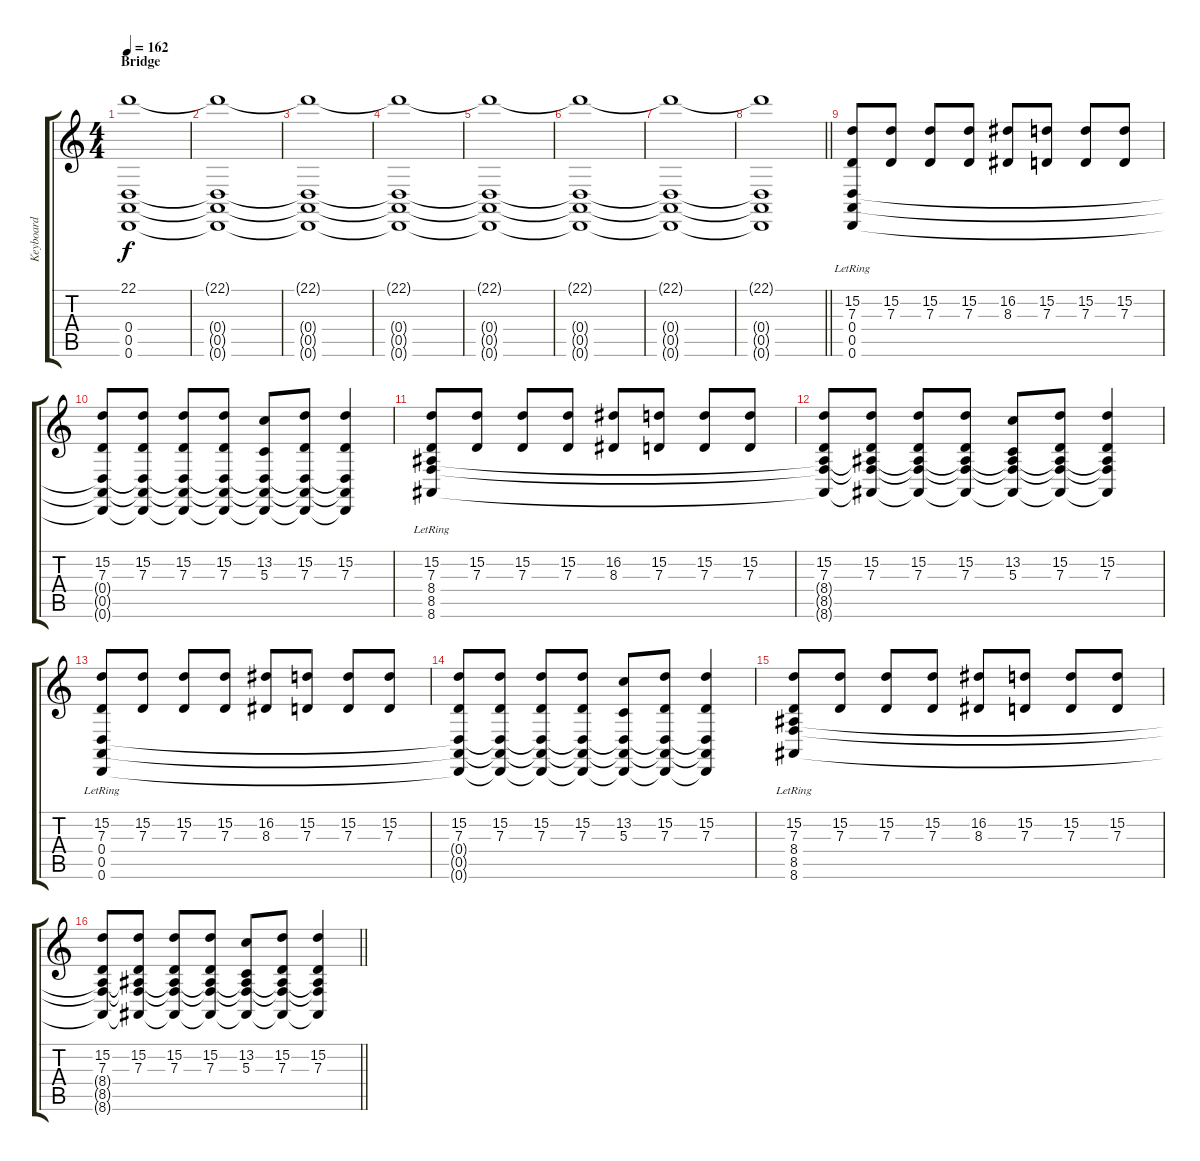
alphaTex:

\track ("Keyboard" "Keyboard") {instrument stringensemble1}
\staff {score tabs}
\tuning (E4 B3 G3 D3 A2 D2) {hide}
\ts (4 4)
\section ("" "Bridge")
\tempo 162
\clef g2
\ks c
(22.1 0.4 0.5 0.6).1{dy f} |
(22.1{t} 0.4{t} 0.5{t} 0.6{t}).1 |
(22.1{t} 0.4{t} 0.5{t} 0.6{t}).1 |
(22.1{t} 0.4{t} 0.5{t} 0.6{t}).1 |
(22.1{t} 0.4{t} 0.5{t} 0.6{t}).1 |
(22.1{t} 0.4{t} 0.5{t} 0.6{t}).1 |
(22.1{t} 0.4{t} 0.5{t} 0.6{t}).1 |
\barLineRight lightlight
(22.1{t} 0.4{t} 0.5{t} 0.6{t}).1 |
\section ("" "")
(15.2 7.3 0.4{lr} 0.5{lr} 0.6{lr}).8{volume 8} (15.2 7.3).8 (15.2 7.3).8 (15.2 7.3).8 (16.2 8.3).8 (15.2 7.3).8 (15.2 7.3).8 (15.2 7.3).8 |
(15.2 7.3 0.4{t} 0.5{t} 0.6{t}).8 (15.2 7.3 0.4{t} 0.5{t} 0.6{t}).8 (15.2 7.3 0.4{t} 0.5{t} 0.6{t}).8 (15.2 7.3 0.4{t} 0.5{t} 0.6{t}).8 (13.2 5.3 0.4{t} 0.5{t} 0.6{t}).8 (15.2 7.3 0.4{t} 0.5{t} 0.6{t}).8 (15.2 7.3 0.4{t} 0.5{t} 0.6{t}).4 |
(15.2 7.3 8.4{lr} 8.5{lr} 8.6{lr}).8 (15.2 7.3).8 (15.2 7.3).8 (15.2 7.3).8 (16.2 8.3).8 (15.2 7.3).8 (15.2 7.3).8 (15.2 7.3).8 |
(15.2 7.3 8.4{t} 8.5{t} 8.6{t}).8 (15.2 7.3 8.4{t} 8.5{t} 8.6{t}).8 (15.2 7.3 8.4{t} 8.5{t} 8.6{t}).8 (15.2 7.3 8.4{t} 8.5{t} 8.6{t}).8 (13.2 5.3 8.4{t} 8.5{t} 8.6{t}).8 (15.2 7.3 8.4{t} 8.5{t} 8.6{t}).8 (15.2 7.3 8.4{t} 8.5{t} 8.6{t}).4 |
(15.2 7.3 0.4{lr} 0.5{lr} 0.6{lr}).8 (15.2 7.3).8 (15.2 7.3).8 (15.2 7.3).8 (16.2 8.3).8 (15.2 7.3).8 (15.2 7.3).8 (15.2 7.3).8 |
(15.2 7.3 0.4{t} 0.5{t} 0.6{t}).8 (15.2 7.3 0.4{t} 0.5{t} 0.6{t}).8 (15.2 7.3 0.4{t} 0.5{t} 0.6{t}).8 (15.2 7.3 0.4{t} 0.5{t} 0.6{t}).8 (13.2 5.3 0.4{t} 0.5{t} 0.6{t}).8 (15.2 7.3 0.4{t} 0.5{t} 0.6{t}).8 (15.2 7.3 0.4{t} 0.5{t} 0.6{t}).4 |
(15.2 7.3 8.4{lr} 8.5{lr} 8.6{lr}).8 (15.2 7.3).8 (15.2 7.3).8 (15.2 7.3).8 (16.2 8.3).8 (15.2 7.3).8 (15.2 7.3).8 (15.2 7.3).8 |
\barLineRight lightlight
(15.2 7.3 8.4{t} 8.5{t} 8.6{t}).8 (15.2 7.3 8.4{t} 8.5{t} 8.6{t}).8 (15.2 7.3 8.4{t} 8.5{t} 8.6{t}).8 (15.2 7.3 8.4{t} 8.5{t} 8.6{t}).8 (13.2 5.3 8.4{t} 8.5{t} 8.6{t}).8 (15.2 7.3 8.4{t} 8.5{t} 8.6{t}).8 (15.2 7.3 8.4{t} 8.5{t} 8.6{t}).4
